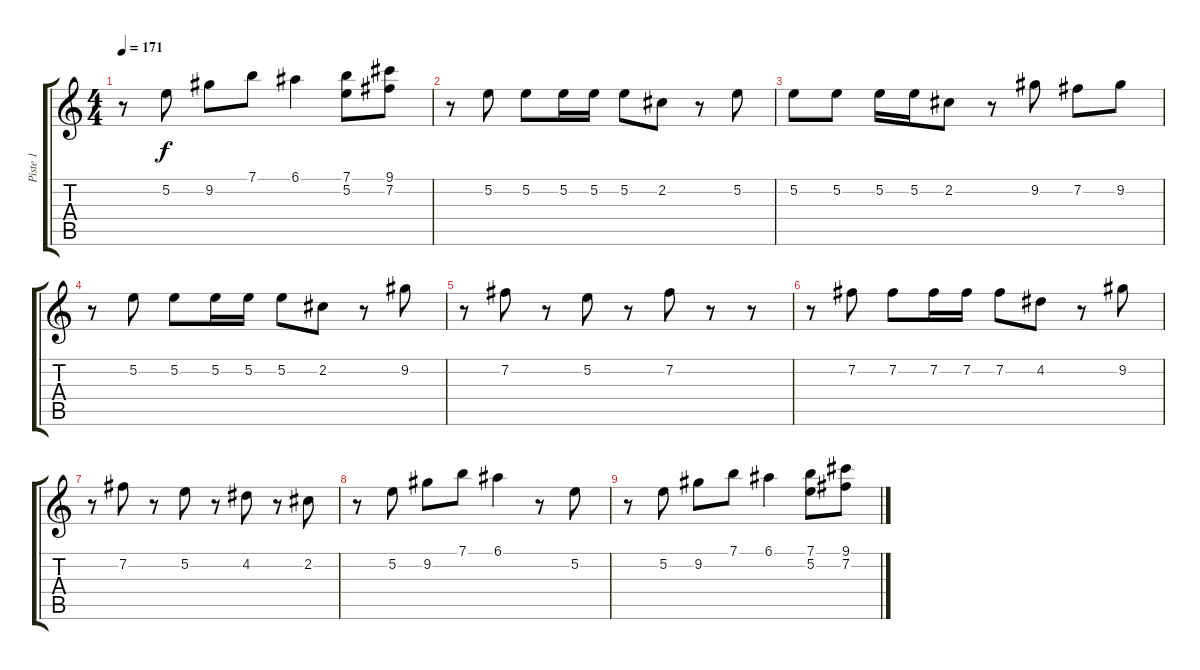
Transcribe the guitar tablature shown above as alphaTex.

\track ("Piste 1" "Piste 1") {instrument distortionguitar}
\staff {score tabs}
\tuning (E4 B3 G3 D3 A2 E2) {hide}
\ts (4 4)
\tempo 171
\clef g2
\ks c
r.8{dy f} 5.2.8 9.2.8 7.1.8 6.1.4 (7.1 5.2).8 (9.1 7.2).8 |
r.8 5.2.8 5.2.8 5.2.16 5.2.16 5.2.8 2.2.8 r.8 5.2.8 |
5.2.8 5.2.8 5.2.16 5.2.16 2.2.8 r.8 9.2.8 7.2.8 9.2.8 |
r.8 5.2.8 5.2.8 5.2.16 5.2.16 5.2.8 2.2.8 r.8 9.2.8 |
r.8 7.2.8 r.8 5.2.8 r.8 7.2.8 r.8 r.8 |
r.8 7.2.8 7.2.8 7.2.16 7.2.16 7.2.8 4.2.8 r.8 9.2.8 |
r.8 7.2.8 r.8 5.2.8 r.8 4.2.8 r.8 2.2.8 |
r.8 5.2.8 9.2.8 7.1.8 6.1.4 r.8 5.2.8 |
r.8 5.2.8 9.2.8 7.1.8 6.1.4 (7.1 5.2).8 (9.1 7.2).8
